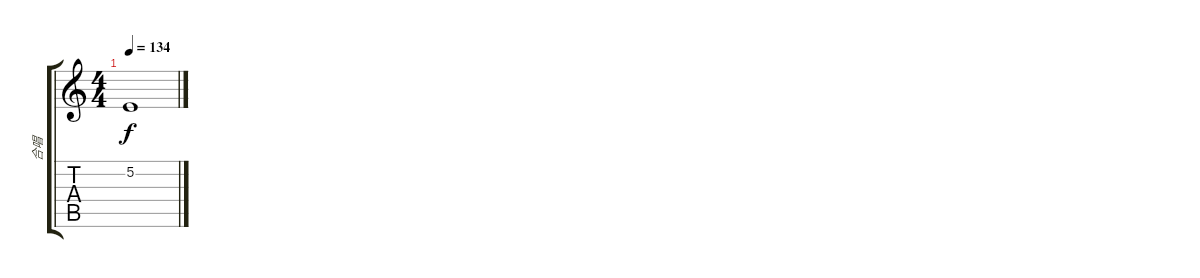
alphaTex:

\track ("合唱" "合唱") {instrument choiraahs}
\staff {score tabs}
\tuning (E4 B3 G3 D3 A2 E2) {hide}
\ts (4 4)
\tempo 134
\clef g2
\ks c
5.2{t}.1{dy f}
